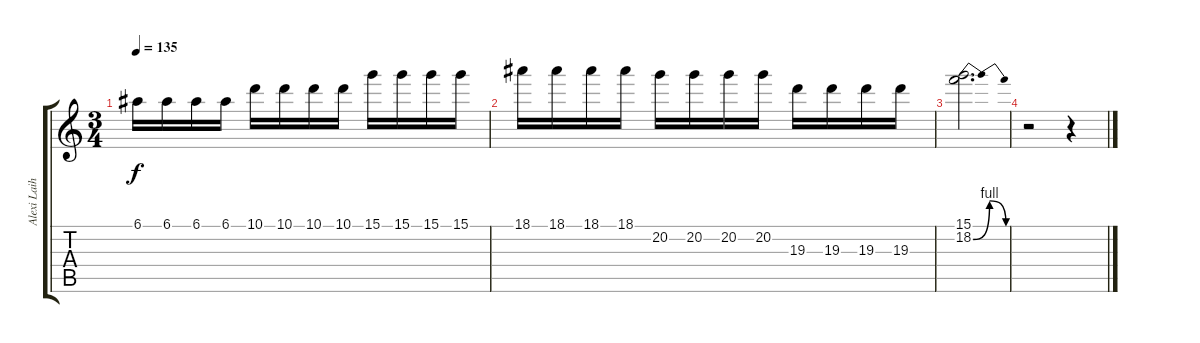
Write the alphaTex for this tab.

\track ("Alexi Laiho" "Alexi Laih") {instrument distortionguitar}
\staff {score tabs}
\tuning (E4 B3 G3 D3 A2 E2) {hide}
\ts (3 4)
\tempo 135
\clef g2
\ks c
6.1.16{dy f} 6.1.16 6.1.16 6.1.16 10.1.16 10.1.16 10.1.16 10.1.16 15.1.16 15.1.16 15.1.16 15.1.16 |
18.1.16 18.1.16 18.1.16 18.1.16 20.2.16 20.2.16 20.2.16 20.2.16 19.3.16 19.3.16 19.3.16 19.3.16 |
(15.1 18.2{be (bendrelease 0 0 38 4 50 4 60 0)}).2{d} |
r.2 r.4
